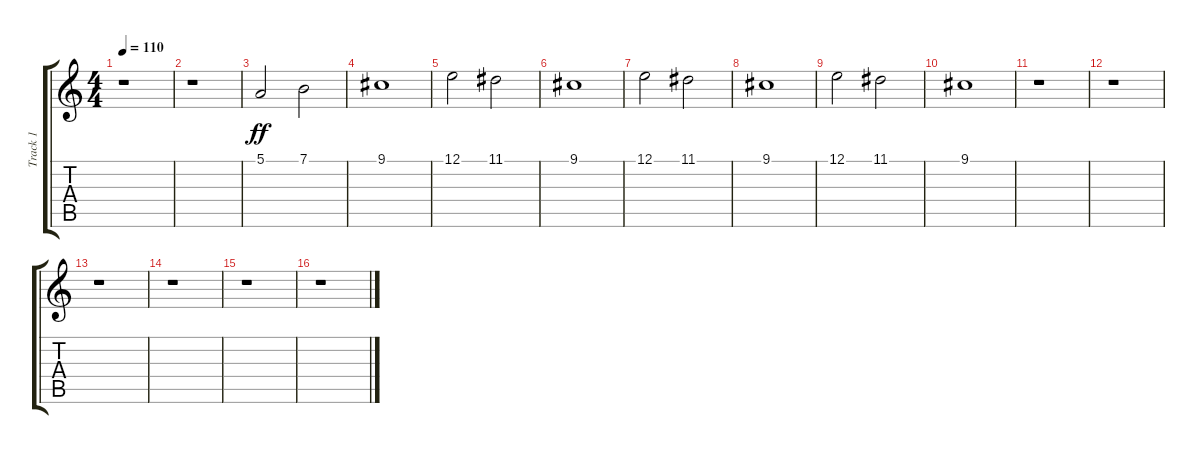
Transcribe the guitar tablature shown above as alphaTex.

\track ("Track 1" "Track 1") {instrument pad7halo}
\staff {score tabs}
\tuning (E4 B3 G3 D3 A2 E2) {hide}
\ts (4 4)
\tempo 110
\clef g2
\ks c
r.1{dy ff instrument pad7halo} |
r.1 |
5.1.2 7.1.2 |
9.1.1 |
12.1.2 11.1.2 |
9.1.1 |
12.1.2 11.1.2 |
9.1.1 |
12.1.2 11.1.2 |
9.1.1 |
r.1 |
r.1 |
r.1 |
r.1 |
r.1 |
r.1
